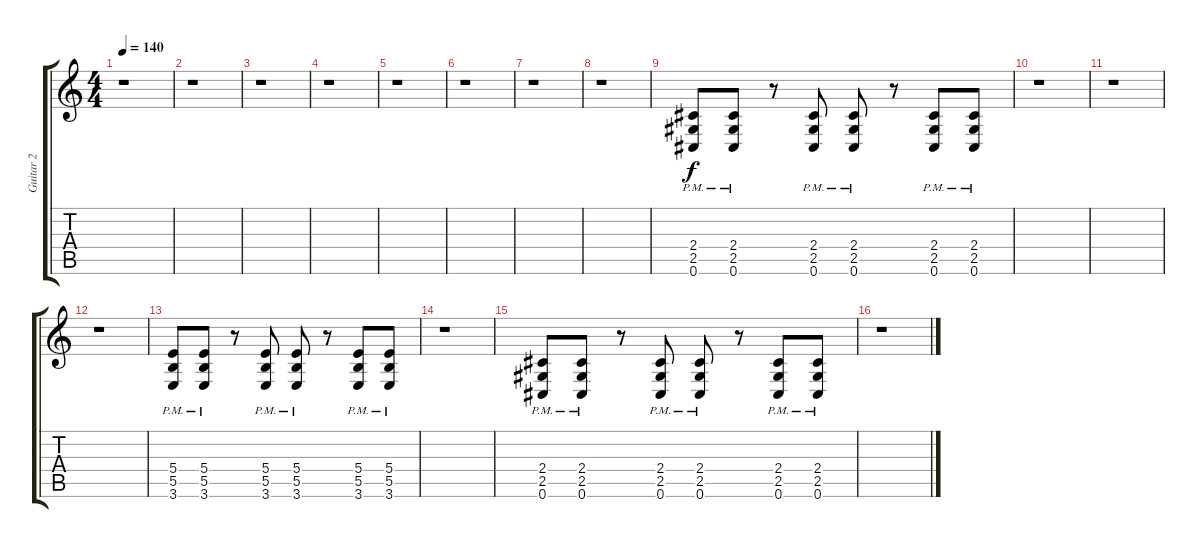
\track ("Guitar 2" "Guitar 2") {instrument distortionguitar}
\staff {score tabs}
\tuning (Db4 Ab3 E3 B2 Gb2 Db2) {hide}
\ts (4 4)
\tempo 140
\clef g2
\ks c
r.1{dy f instrument distortionguitar} |
r.1 |
r.1 |
r.1 |
r.1 |
r.1 |
r.1 |
r.1 |
(2.4 2.5{pm} 0.6{pm}).8 (2.4 2.5{pm} 0.6{pm}).8 r.8 (2.4 2.5{pm} 0.6{pm}).8 (2.4 2.5{pm} 0.6{pm}).8 r.8 (2.4 2.5{pm} 0.6{pm}).8 (2.4 2.5{pm} 0.6{pm}).8 |
r.1 |
r.1 |
r.1 |
(5.4 5.5{pm} 3.6{pm}).8 (5.4 5.5{pm} 3.6{pm}).8 r.8 (5.4 5.5{pm} 3.6{pm}).8 (5.4 5.5{pm} 3.6{pm}).8 r.8 (5.4 5.5{pm} 3.6{pm}).8 (5.4 5.5{pm} 3.6{pm}).8 |
r.1 |
(2.4 2.5{pm} 0.6).8 (2.4 2.5{pm} 0.6{pm}).8 r.8 (2.4 2.5{pm} 0.6{pm}).8 (2.4 2.5{pm} 0.6{pm}).8 r.8 (2.4 2.5{pm} 0.6{pm}).8 (2.4 2.5{pm} 0.6{pm}).8 |
r.1
